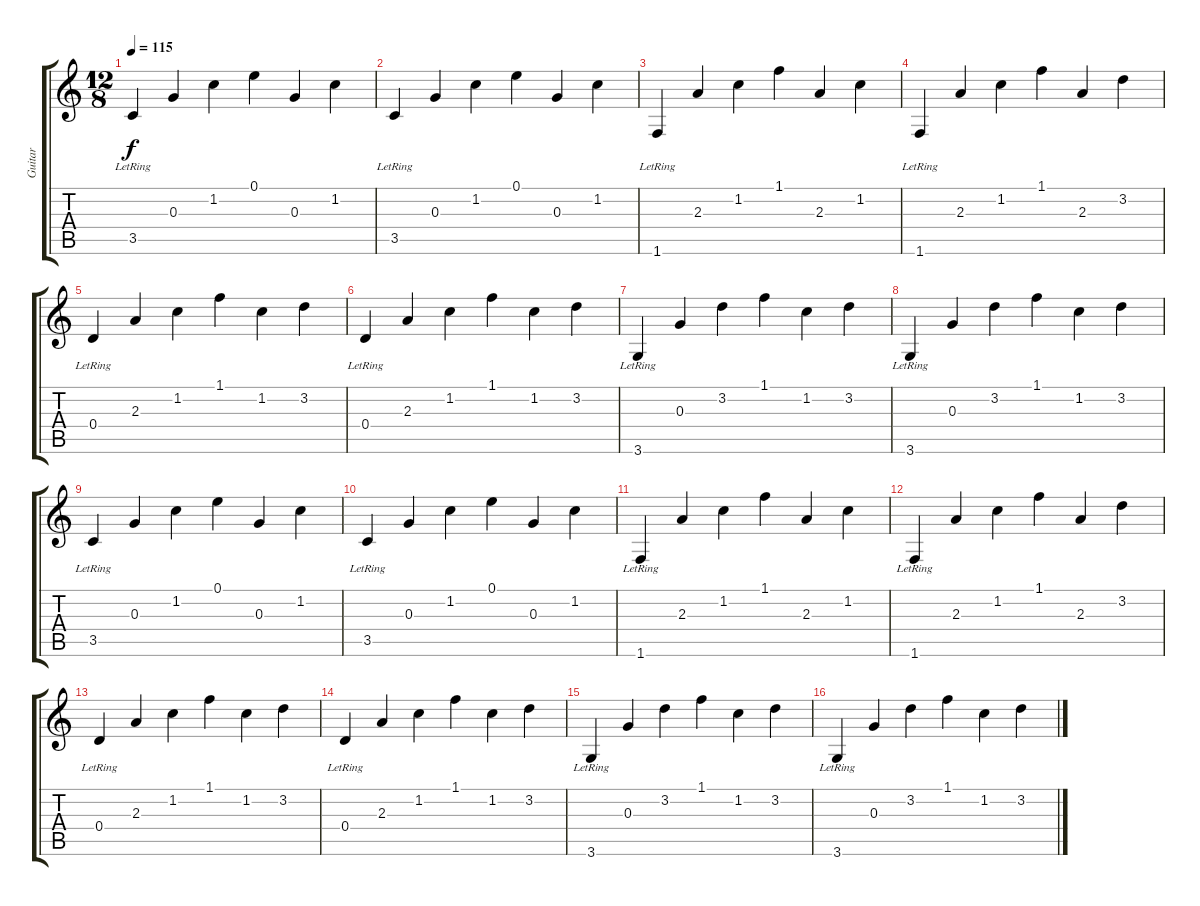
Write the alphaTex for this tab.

\track ("Guitar" "Guitar") {instrument electricguitarjazz}
\staff {score tabs}
\tuning (E4 B3 G3 D3 A2 E2) {hide}
\ts (12 8)
\tempo 115
\clef g2
\ks c
3.5{lr}.4{dy f instrument electricguitarjazz} 0.3.4 1.2.4 0.1.4 0.3.4 1.2.4 |
3.5{lr}.4 0.3.4 1.2.4 0.1.4 0.3.4 1.2.4 |
1.6{lr}.4 2.3.4 1.2.4 1.1.4 2.3.4 1.2.4 |
1.6{lr}.4 2.3.4 1.2.4 1.1.4 2.3.4 3.2.4 |
0.4{lr}.4 2.3.4 1.2.4 1.1.4 1.2.4 3.2.4 |
0.4{lr}.4 2.3.4 1.2.4 1.1.4 1.2.4 3.2.4 |
3.6{lr}.4 0.3.4 3.2.4 1.1.4 1.2.4 3.2.4 |
3.6{lr}.4 0.3.4 3.2.4 1.1.4 1.2.4 3.2.4 |
3.5{lr}.4 0.3.4 1.2.4 0.1.4 0.3.4 1.2.4 |
3.5{lr}.4 0.3.4 1.2.4 0.1.4 0.3.4 1.2.4 |
1.6{lr}.4 2.3.4 1.2.4 1.1.4 2.3.4 1.2.4 |
1.6{lr}.4 2.3.4 1.2.4 1.1.4 2.3.4 3.2.4 |
0.4{lr}.4 2.3.4 1.2.4 1.1.4 1.2.4 3.2.4 |
0.4{lr}.4 2.3.4 1.2.4 1.1.4 1.2.4 3.2.4 |
3.6{lr}.4 0.3.4 3.2.4 1.1.4 1.2.4 3.2.4 |
3.6{lr}.4 0.3.4 3.2.4 1.1.4 1.2.4 3.2.4
